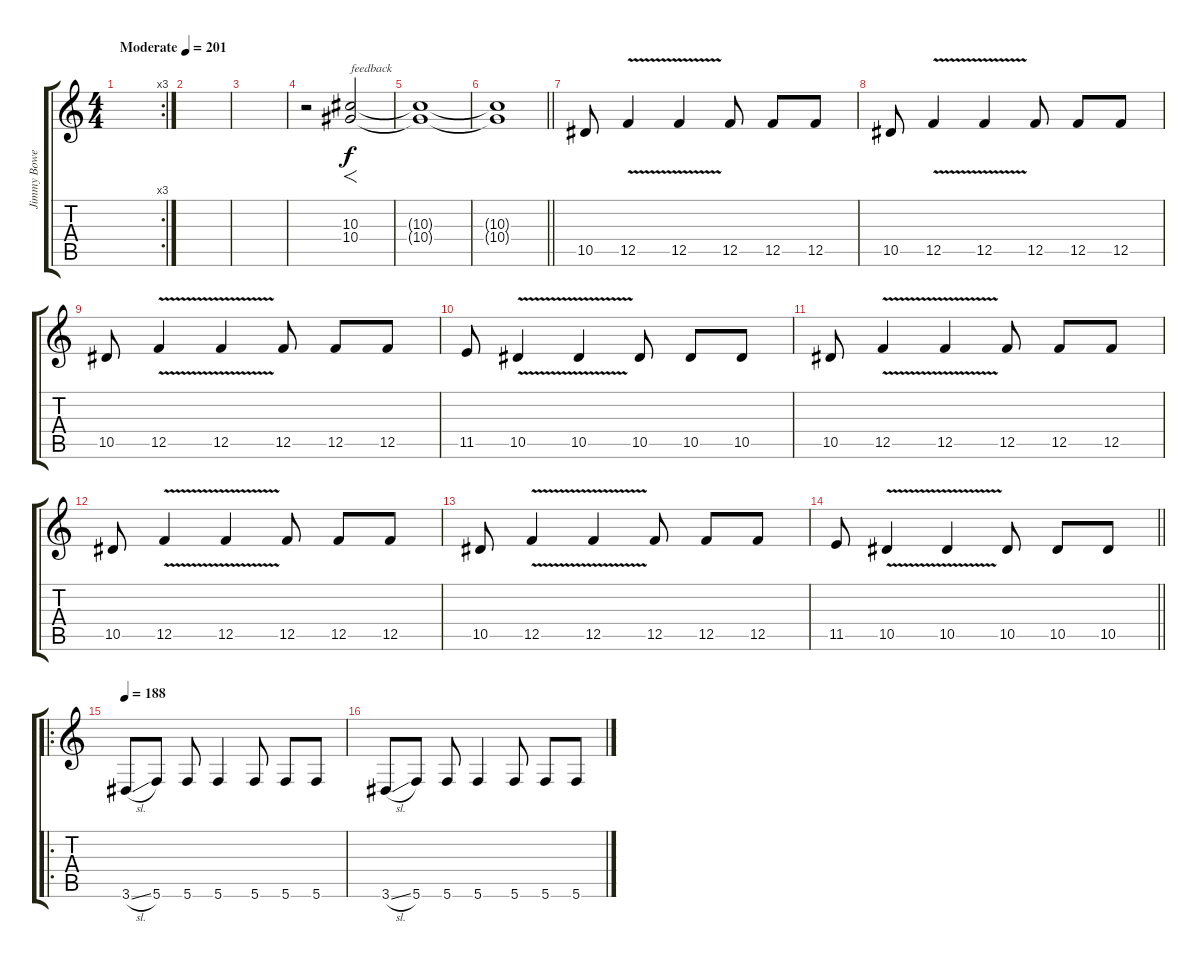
\track ("Jimmy Bower" "Jimmy Bowe") {instrument distortionguitar}
\staff {score tabs}
\tuning (C4 G3 Eb3 Bb2 F2 C2) {hide}
\rc 3
\ts (4 4)
\tempo (201 "Moderate")
\clef g2
\ks c
|
|
|
r.2 (10.3 10.4).2{f txt "feedback" instrument guitarharmonics} |
(10.3{t} 10.4{t}).1{dy f} |
\barLineRight lightlight
(10.3{t} 10.4{t}).1 |
\section ("" "")
10.5.8{instrument distortionguitar} 12.5{v}.4 12.5{v}.4 12.5.8 12.5.8 12.5.8 |
10.5.8 12.5{v}.4 12.5{v}.4 12.5.8 12.5.8 12.5.8 |
10.5.8 12.5{v}.4 12.5{v}.4 12.5.8 12.5.8 12.5.8 |
11.5.8 10.5{v}.4 10.5{v}.4 10.5.8 10.5.8 10.5.8 |
10.5.8 12.5{v}.4 12.5{v}.4 12.5.8 12.5.8 12.5.8 |
10.5.8 12.5{v}.4 12.5{v}.4 12.5.8 12.5.8 12.5.8 |
10.5.8 12.5{v}.4 12.5{v}.4 12.5.8 12.5.8 12.5.8 |
\barLineRight lightlight
11.5.8 10.5{v}.4 10.5{v}.4 10.5.8 10.5.8 10.5.8 |
\ro
\section ("" "")
\tempo 188
3.6{sl}.8 5.6.8 5.6.8 5.6.4 5.6.8 5.6.8 5.6.8 |
3.6{sl}.8 5.6.8 5.6.8 5.6.4 5.6.8 5.6.8 5.6.8
